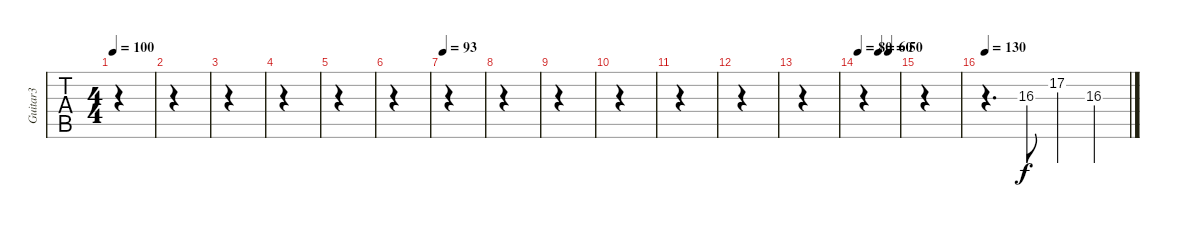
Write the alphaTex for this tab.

\track ("Guitar3" "Guitar3") {instrument acousticguitarsteel}
\staff {tabs}
\tuning (E4 B3 G3 D3 A2 E2) {hide}
\ts (4 4)
\tempo 100
\clef g2
\ks c
|
|
|
|
|
|
\tempo 93
|
|
|
|
|
|
|
\tempo 80
\tempo (60 0.5)
\tempo (50 0.75)
|
|
\tempo 130
r.4{d instrument acousticguitarsteel} 16.3.8 17.2.4 16.3.4
